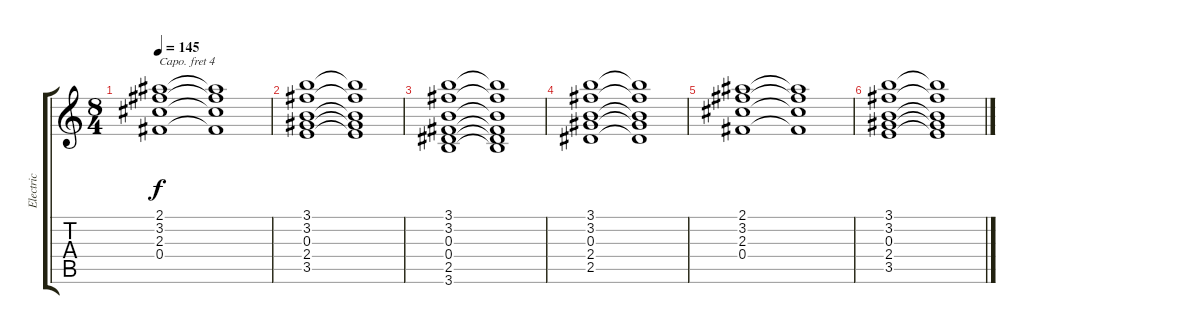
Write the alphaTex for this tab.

\track ("Electric" "Electric") {instrument distortionguitar}
\staff {score tabs}
\capo 4
\tuning (E4 B3 G3 D3 A2 E2) {hide}
\ts (8 4)
\tempo 145
\clef g2
\ks c
(2.1 3.2 2.3 0.4).1{dy f} (2.1{t} 3.2{t} 2.3{t} 0.4{t}).1 |
(3.1 3.2 0.3 2.4 3.5).1 (3.1{t} 3.2{t} 0.3{t} 2.4{t} 3.5{t}).1 |
(3.1 3.2 0.3 0.4 2.5 3.6).1 (3.1{t} 3.2{t} 0.3{t} 0.4{t} 2.5{t} 3.6{t}).1 |
(3.1 3.2 0.3 2.4 2.5).1 (3.1{t} 3.2{t} 0.3{t} 2.4{t} 2.5{t}).1 |
(2.1 3.2 2.3 0.4).1 (2.1{t} 3.2{t} 2.3{t} 0.4{t}).1 |
(3.1 3.2 0.3 2.4 3.5).1 (3.1{t} 3.2{t} 0.3{t} 2.4{t} 3.5{t}).1
